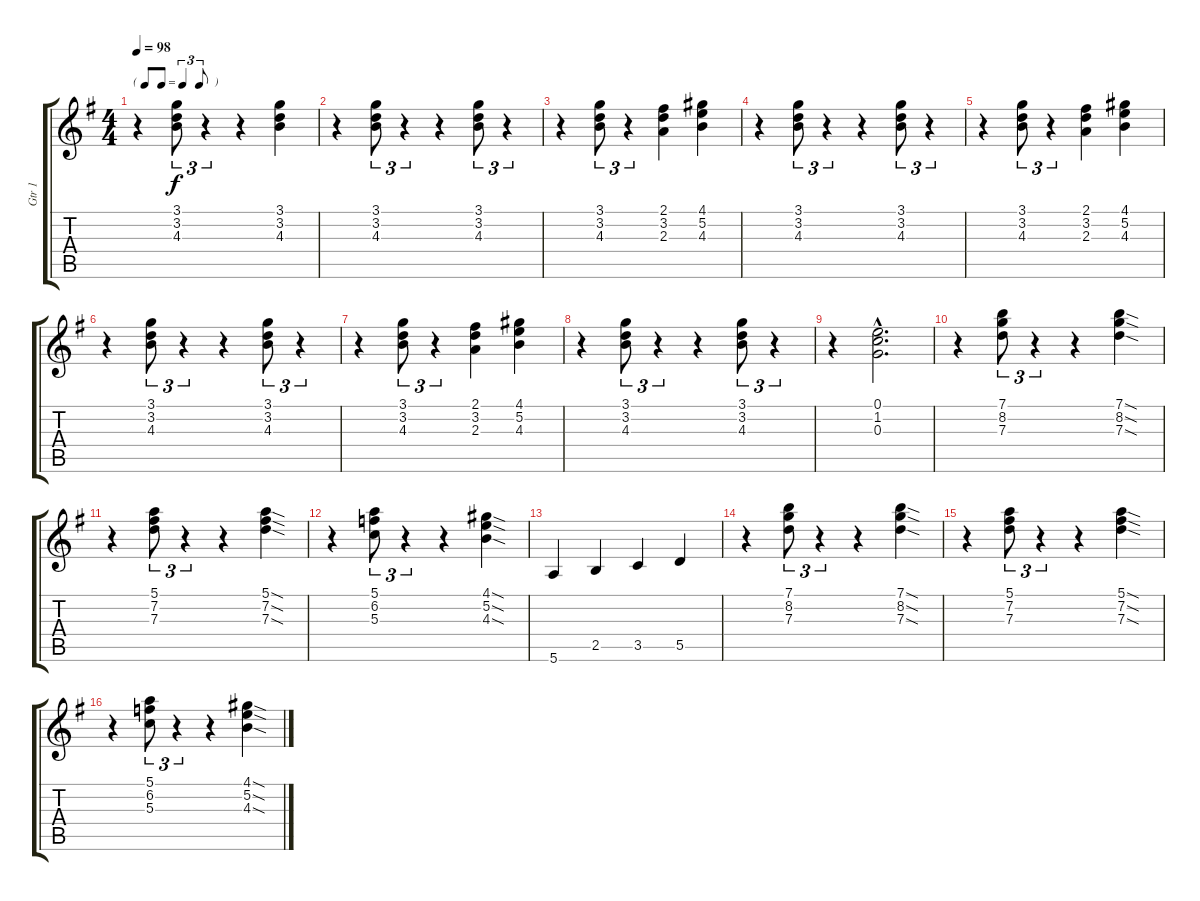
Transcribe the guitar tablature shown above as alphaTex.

\track ("Gtr 1" "Gtr 1") {instrument electricguitarjazz}
\staff {score tabs}
\tuning (E4 B3 G3 D3 A2 E2) {hide}
\ts (4 4)
\tf triplet8th
\tempo 98
\clef g2
\ks g
r.4{dy f} (3.1 3.2 4.3).8{tu (3 2)} r.4{tu (3 2)} r.4 (3.1 3.2 4.3).4 |
r.4 (3.1 3.2 4.3).8{tu (3 2)} r.4{tu (3 2)} r.4 (3.1 3.2 4.3).8{tu (3 2)} r.4{tu (3 2)} |
r.4 (3.1 3.2 4.3).8{tu (3 2)} r.4{tu (3 2)} (2.1 3.2 2.3).4 (4.1 5.2 4.3).4 |
r.4 (3.1 3.2 4.3).8{tu (3 2)} r.4{tu (3 2)} r.4 (3.1 3.2 4.3).8{tu (3 2)} r.4{tu (3 2)} |
r.4 (3.1 3.2 4.3).8{tu (3 2)} r.4{tu (3 2)} (2.1 3.2 2.3).4 (4.1 5.2 4.3).4 |
r.4 (3.1 3.2 4.3).8{tu (3 2)} r.4{tu (3 2)} r.4 (3.1 3.2 4.3).8{tu (3 2)} r.4{tu (3 2)} |
r.4 (3.1 3.2 4.3).8{tu (3 2)} r.4{tu (3 2)} (2.1 3.2 2.3).4 (4.1 5.2 4.3).4 |
r.4 (3.1 3.2 4.3).8{tu (3 2)} r.4{tu (3 2)} r.4 (3.1 3.2 4.3).8{tu (3 2)} r.4{tu (3 2)} |
r.4 (0.1{hac} 1.2{hac} 0.3{hac}).2{d} |
r.4 (7.1 8.2 7.3).8{tu (3 2)} r.4{tu (3 2)} r.4 (7.1{sod} 8.2{sod} 7.3{sod}).4 |
r.4 (5.1 7.2 7.3).8{tu (3 2)} r.4{tu (3 2)} r.4 (5.1{sod} 7.2{sod} 7.3{sod}).4 |
r.4 (5.1 6.2 5.3).8{tu (3 2)} r.4{tu (3 2)} r.4 (4.1{sod} 5.2{sod} 4.3{sod}).4 |
5.6.4 2.5.4 3.5.4 5.5.4 |
r.4 (7.1 8.2 7.3).8{tu (3 2)} r.4{tu (3 2)} r.4 (7.1{sod} 8.2{sod} 7.3{sod}).4 |
r.4 (5.1 7.2 7.3).8{tu (3 2)} r.4{tu (3 2)} r.4 (5.1{sod} 7.2{sod} 7.3{sod}).4 |
r.4 (5.1 6.2 5.3).8{tu (3 2)} r.4{tu (3 2)} r.4 (4.1{sod} 5.2{sod} 4.3{sod}).4
